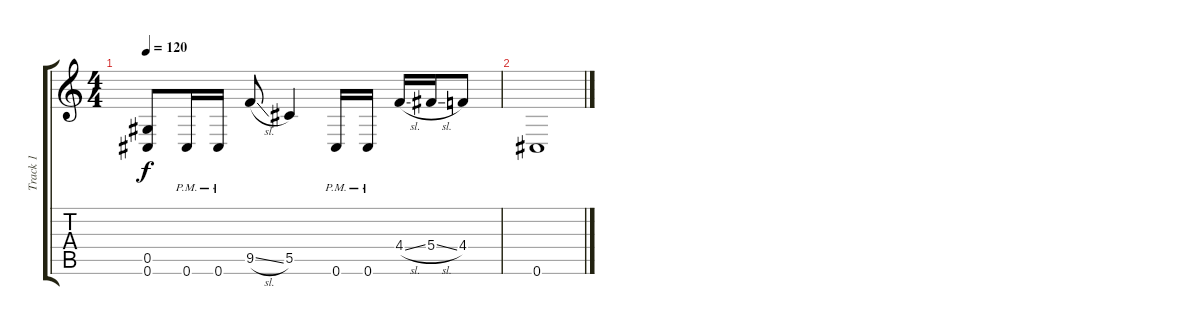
\track ("Track 1" "Track 1") {instrument distortionguitar}
\staff {score tabs}
\tuning (Eb4 Bb3 Gb3 Db3 Ab2 Db2) {hide}
\ts (4 4)
\tempo 120
\clef g2
\ks c
(0.5 0.6).8{dy f} 0.6{pm}.16 0.6{pm}.16 9.5{sl}.8 5.5.4 0.6{pm}.16 0.6{pm}.16 4.4{sl}.16 5.4{sl}.16 4.4.8 |
0.6.1
